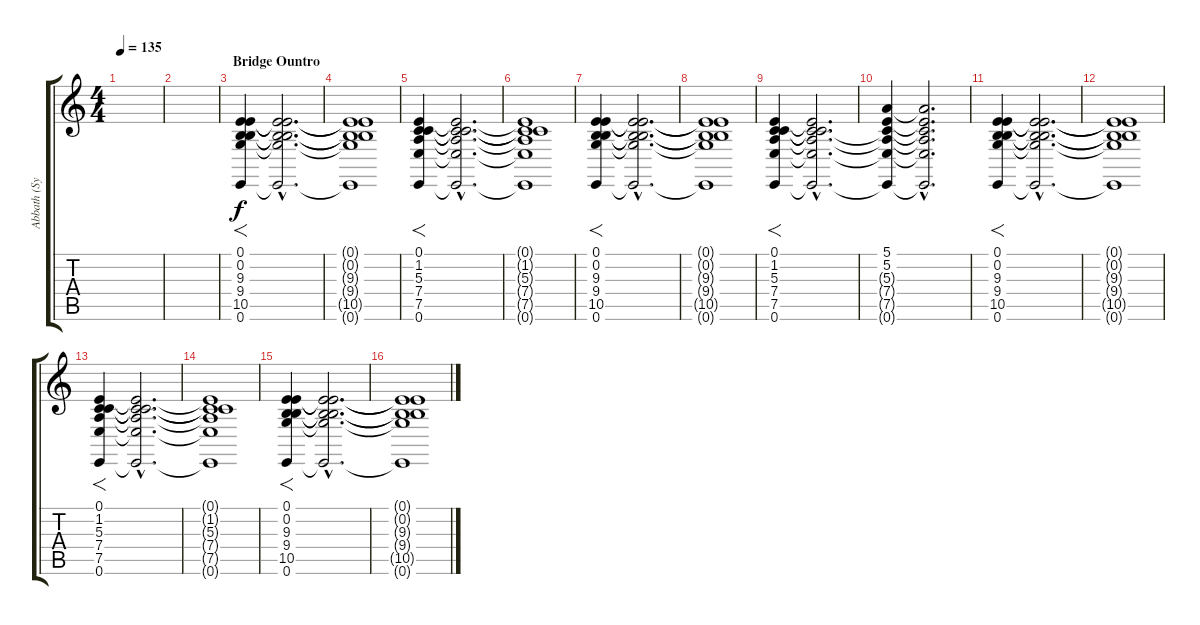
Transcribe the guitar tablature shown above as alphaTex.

\track ("Abbath (Synthetizers\\Guitar effects)" "Abbath (Sy") {instrument choiraahs}
\staff {score tabs}
\tuning (E4 B3 G3 D3 A2 E2) {hide}
\ts (4 4)
\tempo 135
\clef g2
\ks c
|
|
\section ("" "Bridge Ountro")
(0.1 0.2 9.3 9.4 10.5 0.6).4{f} (0.1{hac t} 0.2{hac t} 9.3{hac t} 9.4{hac t} 10.5{hac t} 0.6{hac t}).2{d} |
(0.1{t} 0.2{t} 9.3{t} 9.4{t} 10.5{t} 0.6{t}).1 |
(0.1 1.2 5.3 7.4 7.5 0.6).4{f} (0.1{hac t} 1.2{hac t} 5.3{hac t} 7.4{hac t} 7.5{hac t} 0.6{hac t}).2{d} |
(0.1{t} 1.2{t} 5.3{t} 7.4{t} 7.5{t} 0.6{t}).1 |
(0.1 0.2 9.3 9.4 10.5 0.6).4{f} (0.1{hac t} 0.2{hac t} 9.3{hac t} 9.4{hac t} 10.5{hac t} 0.6{hac t}).2{d} |
(0.1{t} 0.2{t} 9.3{t} 9.4{t} 10.5{t} 0.6{t}).1 |
(0.1 1.2 5.3 7.4 7.5 0.6).4{f} (0.1{hac t} 1.2{hac t} 5.3{hac t} 7.4{hac t} 7.5{hac t} 0.6{hac t}).2{d} |
(5.1 5.2 5.3{t} 7.4{t} 7.5{t} 0.6{t}).4 (5.1{hac t} 5.2{hac t} 5.3{hac t} 7.4{hac t} 7.5{hac t} 0.6{hac t}).2{d} |
(0.1 0.2 9.3 9.4 10.5 0.6).4{f} (0.1{hac t} 0.2{hac t} 9.3{hac t} 9.4{hac t} 10.5{hac t} 0.6{hac t}).2{d} |
(0.1{t} 0.2{t} 9.3{t} 9.4{t} 10.5{t} 0.6{t}).1 |
(0.1 1.2 5.3 7.4 7.5 0.6).4{f} (0.1{hac t} 1.2{hac t} 5.3{hac t} 7.4{hac t} 7.5{hac t} 0.6{hac t}).2{d} |
(0.1{t} 1.2{t} 5.3{t} 7.4{t} 7.5{t} 0.6{t}).1 |
(0.1 0.2 9.3 9.4 10.5 0.6).4{f} (0.1{hac t} 0.2{hac t} 9.3{hac t} 9.4{hac t} 10.5{hac t} 0.6{hac t}).2{d} |
(0.1{t} 0.2{t} 9.3{t} 9.4{t} 10.5{t} 0.6{t}).1
